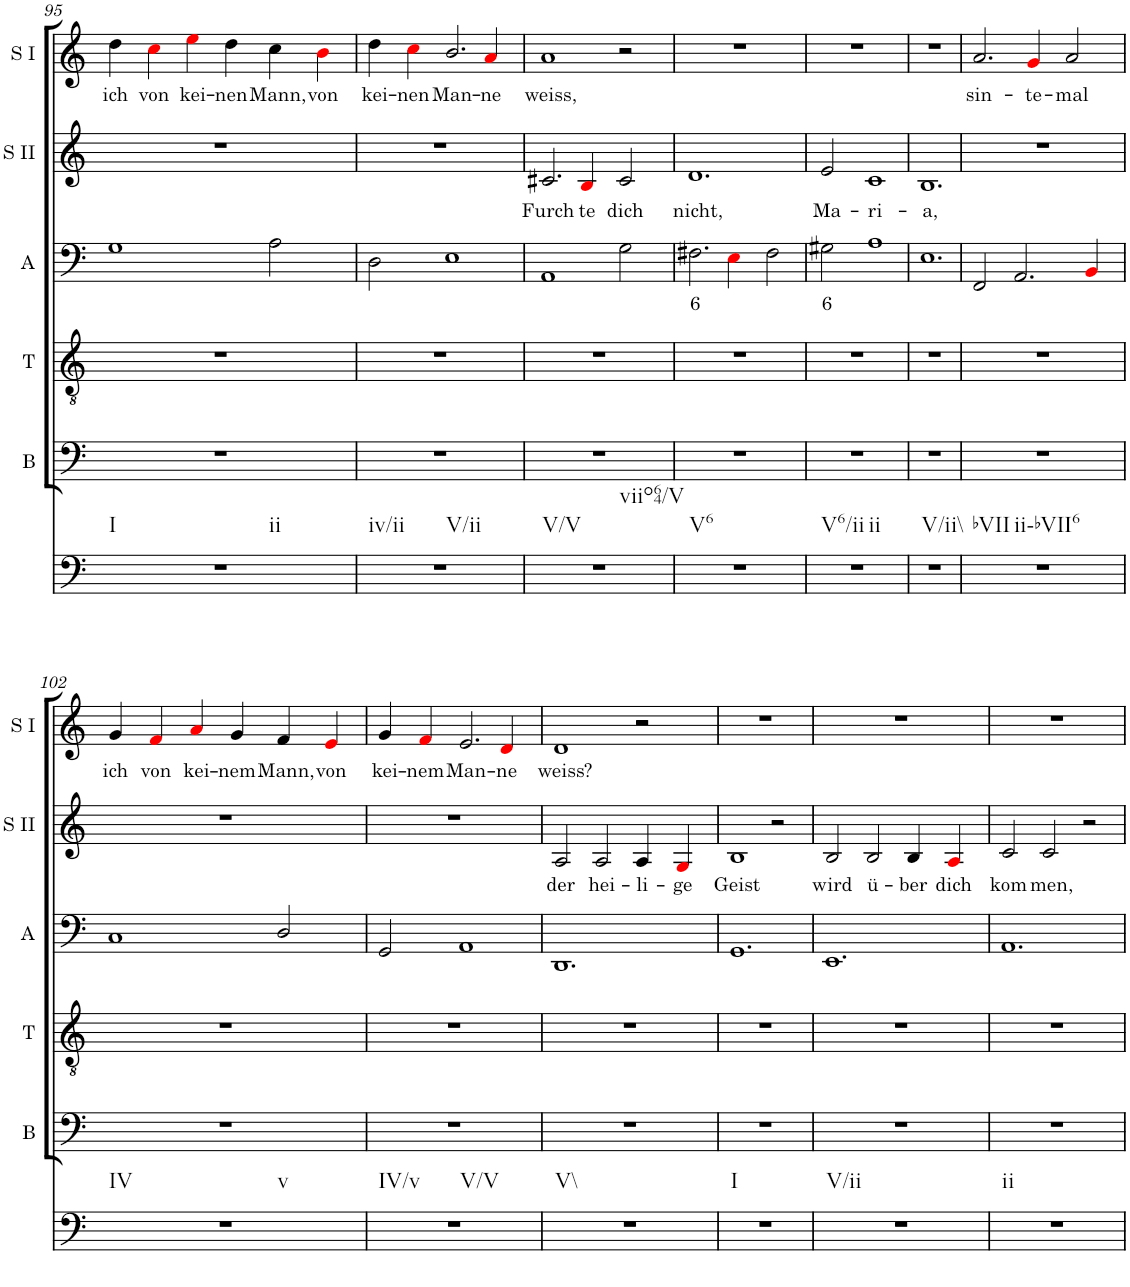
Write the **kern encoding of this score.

**kern	**kern	**kern	**kern	**text	**kern	**text	**kern	**text
*part6	*part5	*part4	*part3	*part3	*part2	*part2	*part1	*part1
*staff6	*staff5	*staff4	*staff3	*staff3	*staff2	*staff2	*staff1	*staff1
*I"Continuo	*I"Bass	*I"Tenor	*I"Alto	*	*I"Soprano II	*	*I"Soprano I	*
*	*I'B	*I'T	*I'A	*	*I'S II	*	*I'S I	*
!!LO:PB:g=z
*clefF4	*clefF4	*clefGv2	*clefG2	*	*clefG2	*	*clefG2	*
*k[]	*k[]	*k[]	*k[]	*	*k[]	*	*k[]	*
*M3/2	*M3/2	*M3/2	*M3/2	*	*M3/2	*	*M3/2	*
=95	=95	=95	=95	=95	=95	=95	=95	=95
!LO:TX:b:t=I	!	!	!	!	!	!	!	!
!LO:TX:b:t=ii	!	!	!	!	!	!	!	!
!	!	!	!	!	!	!	!	!LO:LY:b
1.r	1.r	1.r	1G	.	1.r	.	4dd\	ich
!	!	!	!	!	!	!	!	!LO:LY:b
.	.	.	.	.	.	.	4cci\	von
!	!	!	!	!	!	!	!	!LO:LY:b
.	.	.	.	.	.	.	4eei\	kei-
!	!	!	!	!	!	!	!	!LO:LY:b
.	.	.	.	.	.	.	4dd\	nen
!	!	!	!	!	!	!	!	!LO:LY:b
.	.	.	2A\	.	.	.	4cc\	Mann,
!	!	!	!	!	!	!	!	!LO:LY:b
.	.	.	.	.	.	.	4bi\	von
=96	=96	=96	=96	=96	=96	=96	=96	=96
!LO:TX:b:t=iv/ii	!	!	!	!	!	!	!	!
!LO:TX:b:t=V/ii	!	!	!	!	!	!	!	!
!	!	!	!	!	!	!	!	!LO:LY:b
1.r	1.r	1.r	2D\	.	1.r	.	4dd\	kei-
!	!	!	!	!	!	!	!	!LO:LY:b
.	.	.	.	.	.	.	4cci\	nen
!	!	!	!	!	!	!	!	!LO:LY:b
.	.	.	1E	.	.	.	2.b/	Man-
!	!	!	!	!	!	!	!	!LO:LY:b
.	.	.	.	.	.	.	4ai/	ne
=97	=97	=97	=97	=97	=97	=97	=97	=97
!LO:TX:b:t=V/V	!	!	!	!	!	!	!	!
!LO:TX:b:t=viio64/V	!	!	!	!	!	!	!	!
!	!	!	!	!	!	!LO:LY:b	!	!LO:LY:b
1.r	1.r	1.r	1AA	.	2.c#X/	Furch-	1a	weiss,
!	!	!	!	!	!	!LO:LY:b	!	!
.	.	.	.	.	4Bi/	te	.	.
!	!	!	!	!	!	!LO:LY:b	!	!
.	.	.	2G\	.	2c#/	dich	2r	.
=98	=98	=98	=98	=98	=98	=98	=98	=98
!LO:TX:b:t=V6	!	!	!	!	!	!	!	!
!	!	!	!	!LO:LY:b	!	!LO:LY:b	!	!
1.r	1.r	1.r	2.F#X\	6	1.d	nicht,	1.r	.
.	.	.	4Ei\	.	.	.	.	.
.	.	.	2F#\	.	.	.	.	.
=99	=99	=99	=99	=99	=99	=99	=99	=99
!LO:TX:b:t=V6/ii	!	!	!	!	!	!	!	!
!LO:TX:b:t=ii	!	!	!	!	!	!	!	!
!	!	!	!	!LO:LY:b	!	!LO:LY:b	!	!
1.r	1.r	1.r	2G#X\	6	2e/	Ma-	1.r	.
!	!	!	!	!	!	!LO:LY:b	!	!
.	.	.	1A	.	1c	ri-	.	.
=100	=100	=100	=100	=100	=100	=100	=100	=100
!LO:TX:b:t=V/ii\\	!	!	!	!	!	!	!	!
!	!	!	!	!	!	!LO:LY:b	!	!
1.r	1.r	1.r	1.E	.	1.B	a,	1.r	.
=101	=101	=101	=101	=101	=101	=101	=101	=101
!LO:TX:b:t=bVII	!	!	!	!	!	!	!	!
!LO:TX:b:t=ii-bVII6	!	!	!	!	!	!	!	!
!	!	!	!	!	!	!	!	!LO:LY:b
1.r	1.r	1.r	2FF/	.	1.r	.	2.a/	sin-
.	.	.	2.AA/	.	.	.	.	.
!	!	!	!	!	!	!	!	!LO:LY:b
.	.	.	.	.	.	.	4gi/	te-
!	!	!	!	!	!	!	!	!LO:LY:b
.	.	.	.	.	.	.	2a/	mal
.	.	.	4BBi/	.	.	.	.	.
!!LO:LB:g=z
=102	=102	=102	=102	=102	=102	=102	=102	=102
!LO:TX:b:t=IV	!	!	!	!	!	!	!	!
!LO:TX:b:t=v	!	!	!	!	!	!	!	!
!	!	!	!	!	!	!	!	!LO:LY:b
1.r	1.r	1.r	1C	.	1.r	.	4g/	ich
!	!	!	!	!	!	!	!	!LO:LY:b
.	.	.	.	.	.	.	4fi/	von
!	!	!	!	!	!	!	!	!LO:LY:b
.	.	.	.	.	.	.	4ai/	kei-
!	!	!	!	!	!	!	!	!LO:LY:b
.	.	.	.	.	.	.	4g/	nem
!	!	!	!	!	!	!	!	!LO:LY:b
.	.	.	2D/	.	.	.	4f/	Mann,
!	!	!	!	!	!	!	!	!LO:LY:b
.	.	.	.	.	.	.	4ei/	von
=103	=103	=103	=103	=103	=103	=103	=103	=103
!LO:TX:b:t=IV/v	!	!	!	!	!	!	!	!
!LO:TX:b:t=V/V	!	!	!	!	!	!	!	!
!	!	!	!	!	!	!	!	!LO:LY:b
1.r	1.r	1.r	2GG/	.	1.r	.	4g/	kei-
!	!	!	!	!	!	!	!	!LO:LY:b
.	.	.	.	.	.	.	4fi/	nem
!	!	!	!	!	!	!	!	!LO:LY:b
.	.	.	1AA	.	.	.	2.e/	Man-
!	!	!	!	!	!	!	!	!LO:LY:b
.	.	.	.	.	.	.	4di/	ne
=104	=104	=104	=104	=104	=104	=104	=104	=104
!LO:TX:b:t=V\\	!	!	!	!	!	!	!	!
!	!	!	!	!	!	!LO:LY:b	!	!LO:LY:b
1.r	1.r	1.r	1.DD	.	2A/	der	1d	weiss?
!	!	!	!	!	!	!LO:LY:b	!	!
.	.	.	.	.	2A/	hei-	.	.
!	!	!	!	!	!	!LO:LY:b	!	!
.	.	.	.	.	4A/	li-	2r	.
!	!	!	!	!	!	!LO:LY:b	!	!
.	.	.	.	.	4Gi/	ge	.	.
=105	=105	=105	=105	=105	=105	=105	=105	=105
!LO:TX:b:t=I	!	!	!	!	!	!	!	!
!	!	!	!	!	!	!LO:LY:b	!	!
1.r	1.r	1.r	1.GG	.	1B	Geist	1.r	.
.	.	.	.	.	2r	.	.	.
=106	=106	=106	=106	=106	=106	=106	=106	=106
!LO:TX:b:t=V/ii	!	!	!	!	!	!	!	!
!	!	!	!	!	!	!LO:LY:b	!	!
1.r	1.r	1.r	1.EE	.	2B/	wird	1.r	.
!	!	!	!	!	!	!LO:LY:b	!	!
.	.	.	.	.	2B/	ü-	.	.
!	!	!	!	!	!	!LO:LY:b	!	!
.	.	.	.	.	4B/	ber	.	.
!	!	!	!	!	!	!LO:LY:b	!	!
.	.	.	.	.	4Ai/	dich	.	.
=107	=107	=107	=107	=107	=107	=107	=107	=107
!LO:TX:b:t=ii	!	!	!	!	!	!	!	!
!	!	!	!	!	!	!LO:LY:b	!	!
1.r	1.r	1.r	1.AA	.	2c/	kom-	1.r	.
!	!	!	!	!	!	!LO:LY:b	!	!
.	.	.	.	.	2c/	men,	.	.
.	.	.	.	.	2r	.	.	.
=	=	=	=	=	=	=	=	=
*-	*-	*-	*-	*-	*-	*-	*-	*-
